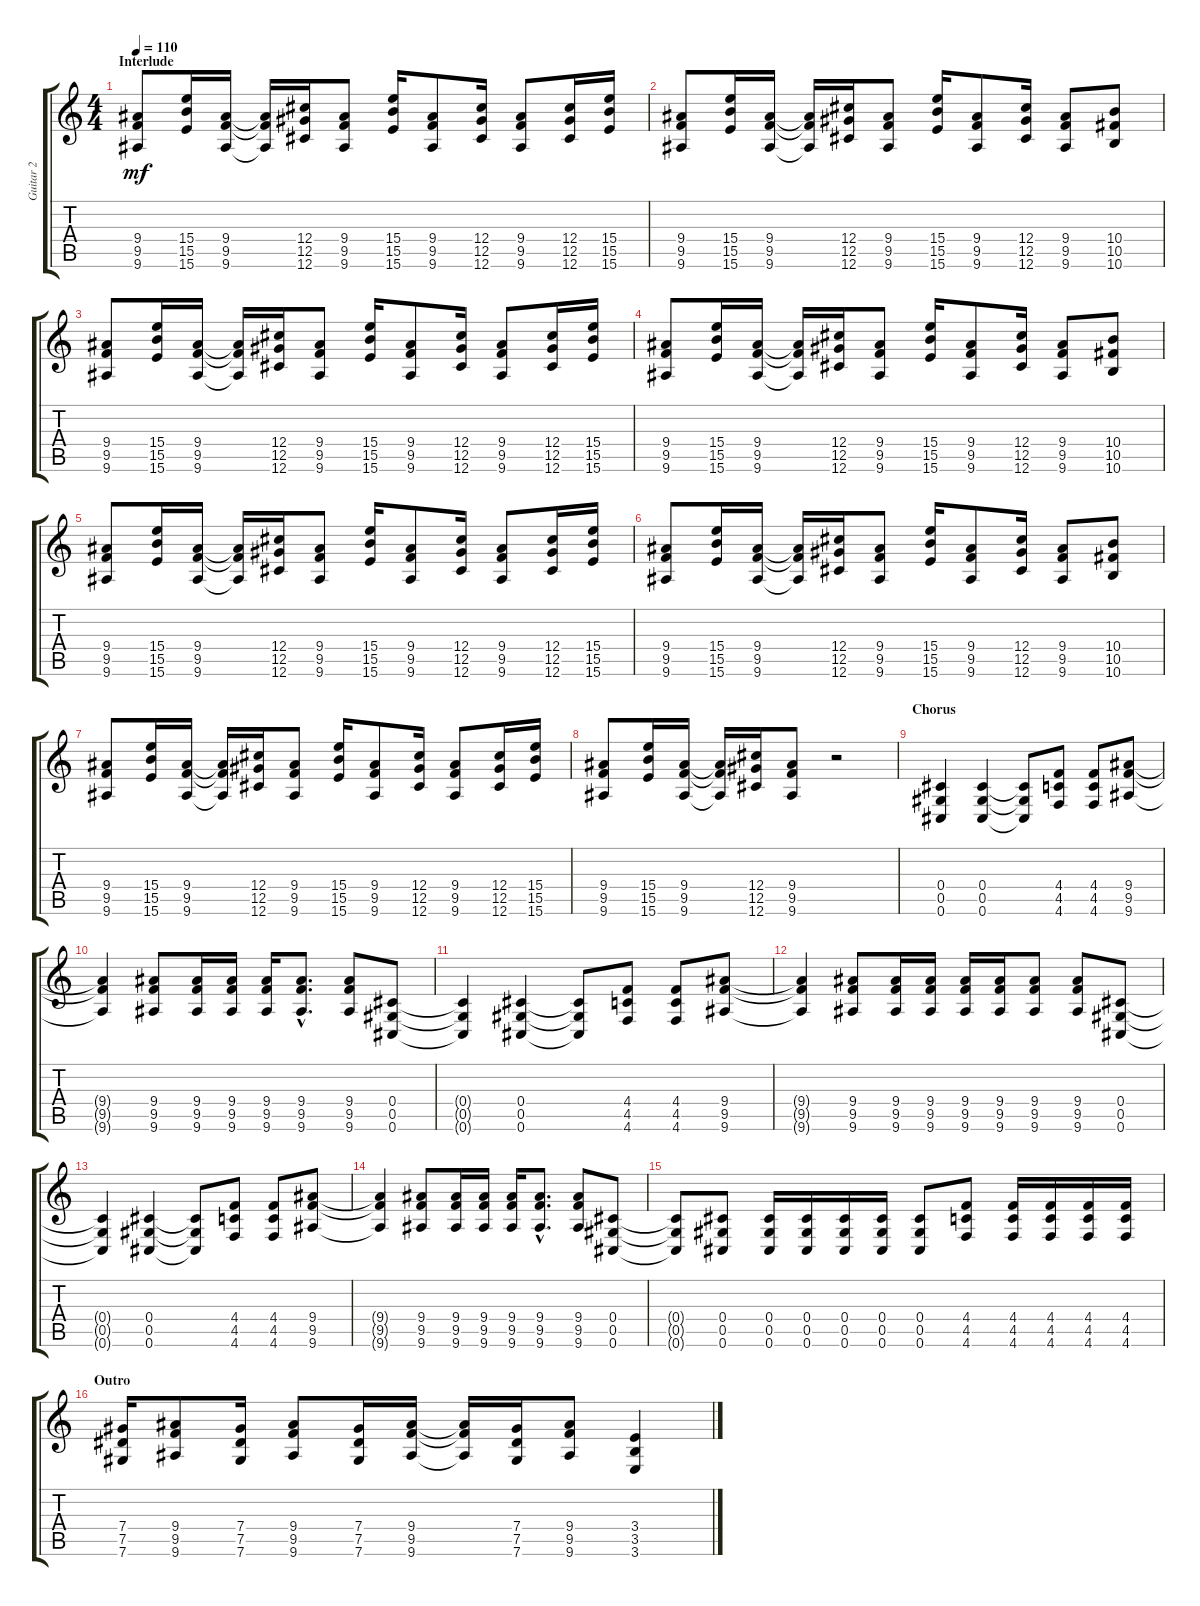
\track ("Guitar 2" "Guitar 2") {instrument distortionguitar}
\staff {score tabs}
\tuning (Eb4 Bb3 Gb3 Db3 Ab2 Db2) {hide}
\ts (4 4)
\section ("" "Interlude")
\tempo 110
\clef g2
\ks c
(9.4 9.5 9.6).8{dy mf} (15.4 15.5 15.6).16 (9.4 9.5 9.6).16 (9.4{t} 9.5{t} 9.6{t}).16 (12.4 12.5 12.6).16 (9.4 9.5 9.6).8 (15.4 15.5 15.6).16 (9.4 9.5 9.6).8 (12.4 12.5 12.6).16 (9.4 9.5 9.6).8 (12.4 12.5 12.6).16 (15.4 15.5 15.6).16 |
(9.4 9.5 9.6).8 (15.4 15.5 15.6).16 (9.4 9.5 9.6).16 (9.4{t} 9.5{t} 9.6{t}).16 (12.4 12.5 12.6).16 (9.4 9.5 9.6).8 (15.4 15.5 15.6).16 (9.4 9.5 9.6).8 (12.4 12.5 12.6).16 (9.4 9.5 9.6).8 (10.4 10.5 10.6).8 |
(9.4 9.5 9.6).8 (15.4 15.5 15.6).16 (9.4 9.5 9.6).16 (9.4{t} 9.5{t} 9.6{t}).16 (12.4 12.5 12.6).16 (9.4 9.5 9.6).8 (15.4 15.5 15.6).16 (9.4 9.5 9.6).8 (12.4 12.5 12.6).16 (9.4 9.5 9.6).8 (12.4 12.5 12.6).16 (15.4 15.5 15.6).16 |
(9.4 9.5 9.6).8 (15.4 15.5 15.6).16 (9.4 9.5 9.6).16 (9.4{t} 9.5{t} 9.6{t}).16 (12.4 12.5 12.6).16 (9.4 9.5 9.6).8 (15.4 15.5 15.6).16 (9.4 9.5 9.6).8 (12.4 12.5 12.6).16 (9.4 9.5 9.6).8 (10.4 10.5 10.6).8 |
(9.4 9.5 9.6).8 (15.4 15.5 15.6).16 (9.4 9.5 9.6).16 (9.4{t} 9.5{t} 9.6{t}).16 (12.4 12.5 12.6).16 (9.4 9.5 9.6).8 (15.4 15.5 15.6).16 (9.4 9.5 9.6).8 (12.4 12.5 12.6).16 (9.4 9.5 9.6).8 (12.4 12.5 12.6).16 (15.4 15.5 15.6).16 |
(9.4 9.5 9.6).8 (15.4 15.5 15.6).16 (9.4 9.5 9.6).16 (9.4{t} 9.5{t} 9.6{t}).16 (12.4 12.5 12.6).16 (9.4 9.5 9.6).8 (15.4 15.5 15.6).16 (9.4 9.5 9.6).8 (12.4 12.5 12.6).16 (9.4 9.5 9.6).8 (10.4 10.5 10.6).8 |
(9.4 9.5 9.6).8 (15.4 15.5 15.6).16 (9.4 9.5 9.6).16 (9.4{t} 9.5{t} 9.6{t}).16 (12.4 12.5 12.6).16 (9.4 9.5 9.6).8 (15.4 15.5 15.6).16 (9.4 9.5 9.6).8 (12.4 12.5 12.6).16 (9.4 9.5 9.6).8 (12.4 12.5 12.6).16 (15.4 15.5 15.6).16 |
(9.4 9.5 9.6).8 (15.4 15.5 15.6).16 (9.4 9.5 9.6).16 (9.4{t} 9.5{t} 9.6{t}).16 (12.4 12.5 12.6).16 (9.4 9.5 9.6).8 r.2 |
\section ("" "Chorus")
(0.4 0.5 0.6).4 (0.4 0.5 0.6).4 (0.4{t} 0.5{t} 0.6{t}).8 (4.4 4.5 4.6).8 (4.4 4.5 4.6).8 (9.4 9.5 9.6).8 |
(9.4{t} 9.5{t} 9.6{t}).4 (9.4 9.5 9.6).8 (9.4 9.5 9.6).16 (9.4 9.5 9.6).16 (9.4 9.5 9.6).16 (9.4{hac} 9.5{hac} 9.6{hac}).8{d} (9.4 9.5 9.6).8 (0.4 0.5 0.6).8 |
(0.4{t} 0.5{t} 0.6{t}).4 (0.4 0.5 0.6).4 (0.4{t} 0.5{t} 0.6{t}).8 (4.4 4.5 4.6).8 (4.4 4.5 4.6).8 (9.4 9.5 9.6).8 |
(9.4{t} 9.5{t} 9.6{t}).4 (9.4 9.5 9.6).8 (9.4 9.5 9.6).16 (9.4 9.5 9.6).16 (9.4 9.5 9.6).16 (9.4 9.5 9.6).16 (9.4 9.5 9.6).8 (9.4 9.5 9.6).8 (0.4 0.5 0.6).8 |
(0.4{t} 0.5{t} 0.6{t}).4 (0.4 0.5 0.6).4 (0.4{t} 0.5{t} 0.6{t}).8 (4.4 4.5 4.6).8 (4.4 4.5 4.6).8 (9.4 9.5 9.6).8 |
(9.4{t} 9.5{t} 9.6{t}).4 (9.4 9.5 9.6).8 (9.4 9.5 9.6).16 (9.4 9.5 9.6).16 (9.4 9.5 9.6).16 (9.4{hac} 9.5{hac} 9.6{hac}).8{d} (9.4 9.5 9.6).8 (0.4 0.5 0.6).8 |
(0.4{t} 0.5{t} 0.6{t}).8 (0.4 0.5 0.6).8 (0.4 0.5 0.6).16 (0.4 0.5 0.6).16 (0.4 0.5 0.6).16 (0.4 0.5 0.6).16 (0.4 0.5 0.6).8 (4.4 4.5 4.6).8 (4.4 4.5 4.6).16 (4.4 4.5 4.6).16 (4.4 4.5 4.6).16 (4.4 4.5 4.6).16 |
\section ("" "Outro")
(7.4 7.5 7.6).16 (9.4 9.5 9.6).8 (7.4 7.5 7.6).16 (9.4 9.5 9.6).8 (7.4 7.5 7.6).16 (9.4 9.5 9.6).16 (9.4{t} 9.5{t} 9.6{t}).16 (7.4 7.5 7.6).16 (9.4 9.5 9.6).8 (3.4 3.5 3.6).4
